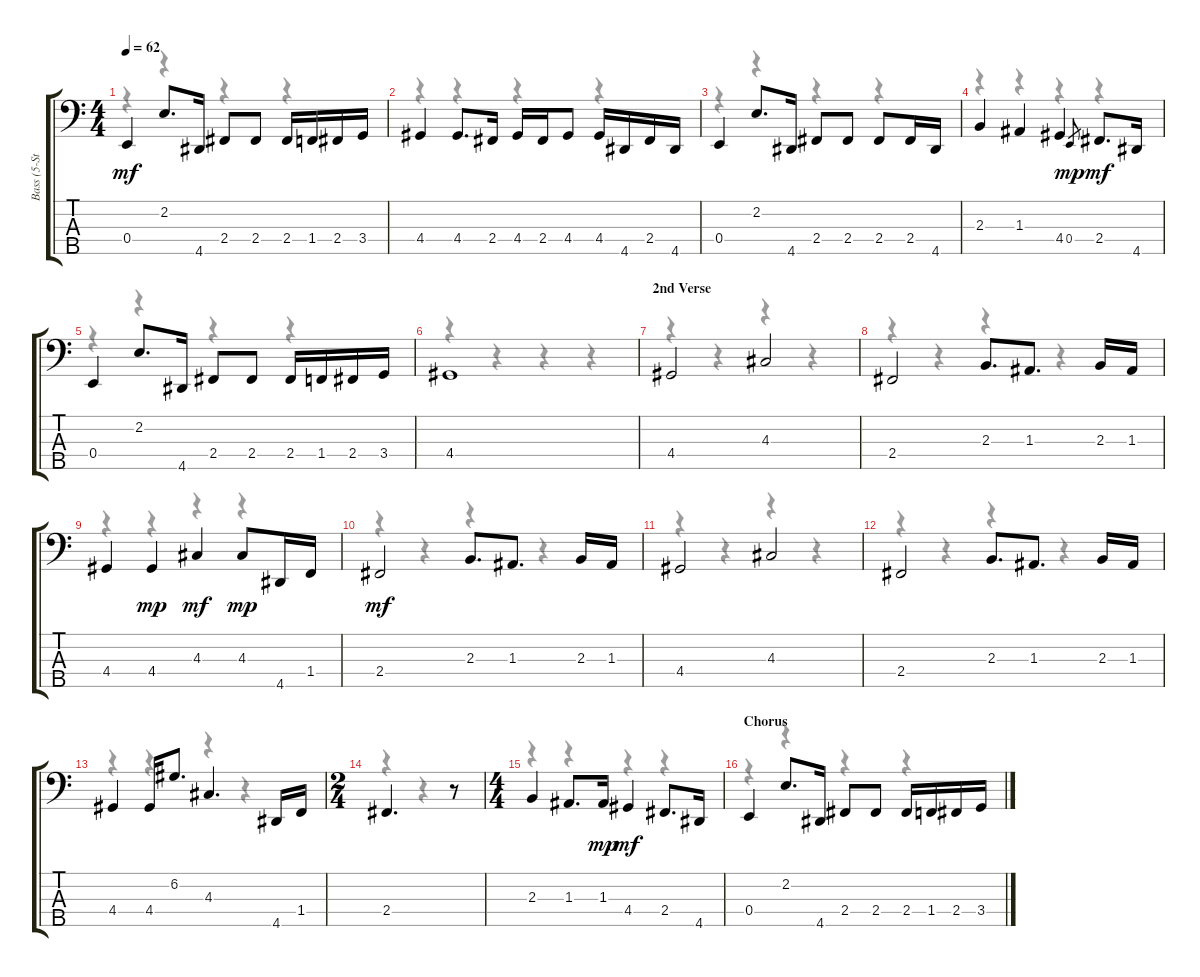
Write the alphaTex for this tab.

\track ("Bass (5-String)" "Bass (5-St") {instrument electricbasspick}
\staff {score tabs}
\tuning (G2 D2 A1 E1 B0) {hide}
\voice
\ts (4 4)
\tempo 62
\clef f4
\ks c
0.4.4{dy mf} 2.2.8{d} 4.5.16 2.4.8 2.4.8 2.4.16 1.4.16 2.4.16 3.4.16 |
4.4.4 4.4.8{d} 2.4.16 4.4.16 2.4.16 4.4.8 4.4.16 4.5.16 2.4.16 4.5.16 |
0.4.4 2.2.8{d} 4.5.16 2.4.8 2.4.8 2.4.8 2.4.16 4.5.16 |
2.3.4 1.3.4 4.4.4 0.4.8{gr dy mp} 2.4.8{d dy mf} 4.5.16 |
0.4.4 2.2.8{d} 4.5.16 2.4.8 2.4.8 2.4.16 1.4.16 2.4.16 3.4.16 |
4.4.1 |
\section ("" "2nd Verse")
4.4.2 4.3.2 |
2.4.2 2.3.8{d} 1.3.8{d} 2.3.16 1.3.16 |
4.4.4 4.4.4{dy mp} 4.3.4{dy mf} 4.3.8{dy mp} 4.5.16 1.4.16 |
2.4.2{dy mf} 2.3.8{d} 1.3.8{d} 2.3.16 1.3.16 |
4.4.2 4.3.2 |
2.4.2 2.3.8{d} 1.3.8{d} 2.3.16 1.3.16 |
4.4.4 4.4.16 6.2.8{d} 4.3.4{d} 4.5.16 1.4.16 |
\ts (2 4)
2.4.4{d} r.8 |
\ts (4 4)
2.3.4 1.3.8{d} 1.3.16{dy mp} 4.4.4{dy mf} 2.4.8{d} 4.5.16 |
\section ("" "Chorus")
0.4.4 2.2.8{d} 4.5.16 2.4.8 2.4.8 2.4.16 1.4.16 2.4.16 3.4.16
\voice
\clef f4
\ottava regular
\simile none
\ks c
r.4{dy f} r.4 r.4 r.4 |
r.4 r.4 r.4 r.4 |
r.4 r.4 r.4 r.4 |
r.4 r.4 r.4 r.4 |
r.4 r.4 r.4 r.4 |
r.4 r.4 r.4 r.4 |
r.4 r.4 r.4 r.4 |
r.4 r.4 r.4 r.4 |
r.4 r.4 r.4 r.4 |
r.4 r.4 r.4 r.4 |
r.4 r.4 r.4 r.4 |
r.4 r.4 r.4 r.4 |
r.4 r.4 r.4 r.4 |
r.4 r.4 |
r.4 r.4 r.4 r.4 |
r.4 r.4 r.4 r.4
